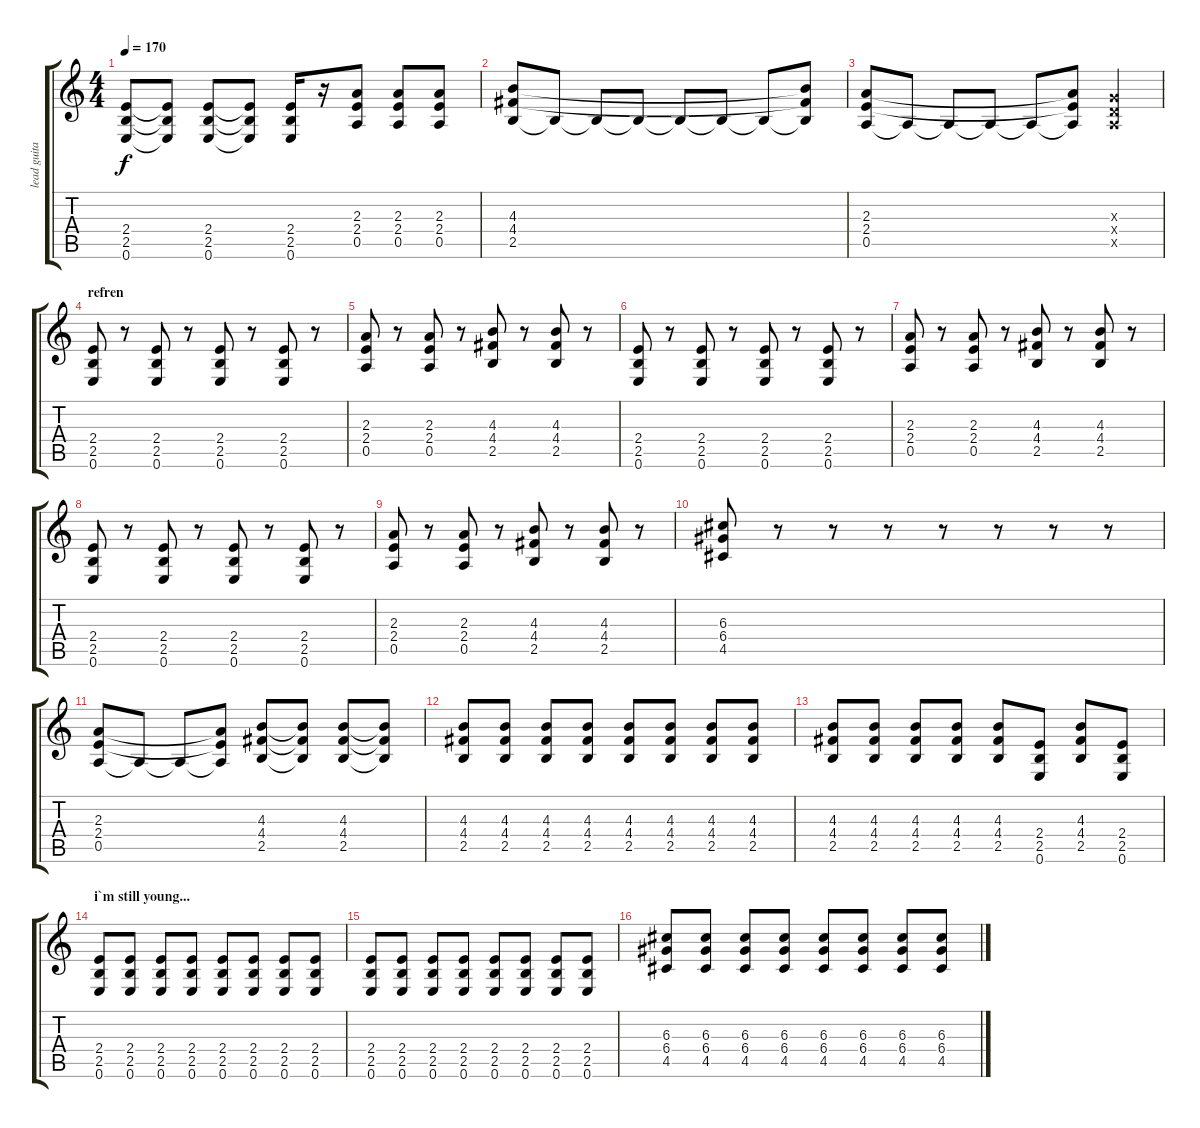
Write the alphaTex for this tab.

\track ("lead guitar" "lead guita") {instrument distortionguitar}
\staff {score tabs}
\tuning (E4 B3 G3 D3 A2 E2) {hide}
\ts (4 4)
\tempo 170
\clef g2
\ks c
(2.4 2.5 0.6).8{dy f} (2.4{t} 2.5{t} 0.6{t}).8 (2.4 2.5 0.6).8 (2.4{t} 2.5{t} 0.6{t}).8 (2.4 2.5 0.6).16 r.16 (2.3 2.4 0.5).8 (2.3 2.4 0.5).8 (2.3 2.4 0.5).8 |
(4.3 4.4 2.5).8 2.5{t}.8 2.5{t}.8 2.5{t}.8 2.5{t}.8 2.5{t}.8 2.5{t}.8 (4.3{t} 4.4{t} 2.5{t}).8 |
(2.3 2.4 0.5).8 0.5{t}.8 0.5{t}.8 0.5{t}.8 0.5{t}.8 (2.3{t} 2.4{t} 0.5{t}).8 (0.3{x} 0.4{x} 0.5{x}).4 |
\section ("" "refren")
(2.4 2.5 0.6).8 r.8 (2.4 2.5 0.6).8 r.8 (2.4 2.5 0.6).8 r.8 (2.4 2.5 0.6).8 r.8 |
(2.3 2.4 0.5).8 r.8 (2.3 2.4 0.5).8 r.8 (4.3 4.4 2.5).8 r.8 (4.3 4.4 2.5).8 r.8 |
(2.4 2.5 0.6).8 r.8 (2.4 2.5 0.6).8 r.8 (2.4 2.5 0.6).8 r.8 (2.4 2.5 0.6).8 r.8 |
(2.3 2.4 0.5).8 r.8 (2.3 2.4 0.5).8 r.8 (4.3 4.4 2.5).8 r.8 (4.3 4.4 2.5).8 r.8 |
(2.4 2.5 0.6).8 r.8 (2.4 2.5 0.6).8 r.8 (2.4 2.5 0.6).8 r.8 (2.4 2.5 0.6).8 r.8 |
(2.3 2.4 0.5).8 r.8 (2.3 2.4 0.5).8 r.8 (4.3 4.4 2.5).8 r.8 (4.3 4.4 2.5).8 r.8 |
(6.3 6.4 4.5).8 r.8 r.8 r.8 r.8 r.8 r.8 r.8 |
(2.3 2.4 0.5).8 0.5{t}.8 0.5{t}.8 (2.3{t} 2.4{t} 0.5{t}).8 (4.3 4.4 2.5).8 (4.3{t} 4.4{t} 2.5{t}).8 (4.3 4.4 2.5).8 (4.3{t} 4.4{t} 2.5{t}).8 |
(4.3 4.4 2.5).8 (4.3 4.4 2.5).8 (4.3 4.4 2.5).8 (4.3 4.4 2.5).8 (4.3 4.4 2.5).8 (4.3 4.4 2.5).8 (4.3 4.4 2.5).8 (4.3 4.4 2.5).8 |
(4.3 4.4 2.5).8 (4.3 4.4 2.5).8 (4.3 4.4 2.5).8 (4.3 4.4 2.5).8 (4.3 4.4 2.5).8 (2.4 2.5 0.6).8 (4.3 4.4 2.5).8 (2.4 2.5 0.6).8 |
\section ("" "i`m still young...")
(2.4 2.5 0.6).8 (2.4 2.5 0.6).8 (2.4 2.5 0.6).8 (2.4 2.5 0.6).8 (2.4 2.5 0.6).8 (2.4 2.5 0.6).8 (2.4 2.5 0.6).8 (2.4 2.5 0.6).8 |
(2.4 2.5 0.6).8 (2.4 2.5 0.6).8 (2.4 2.5 0.6).8 (2.4 2.5 0.6).8 (2.4 2.5 0.6).8 (2.4 2.5 0.6).8 (2.4 2.5 0.6).8 (2.4 2.5 0.6).8 |
(6.3 6.4 4.5).8 (6.3 6.4 4.5).8 (6.3 6.4 4.5).8 (6.3 6.4 4.5).8 (6.3 6.4 4.5).8 (6.3 6.4 4.5).8 (6.3 6.4 4.5).8 (6.3 6.4 4.5).8
